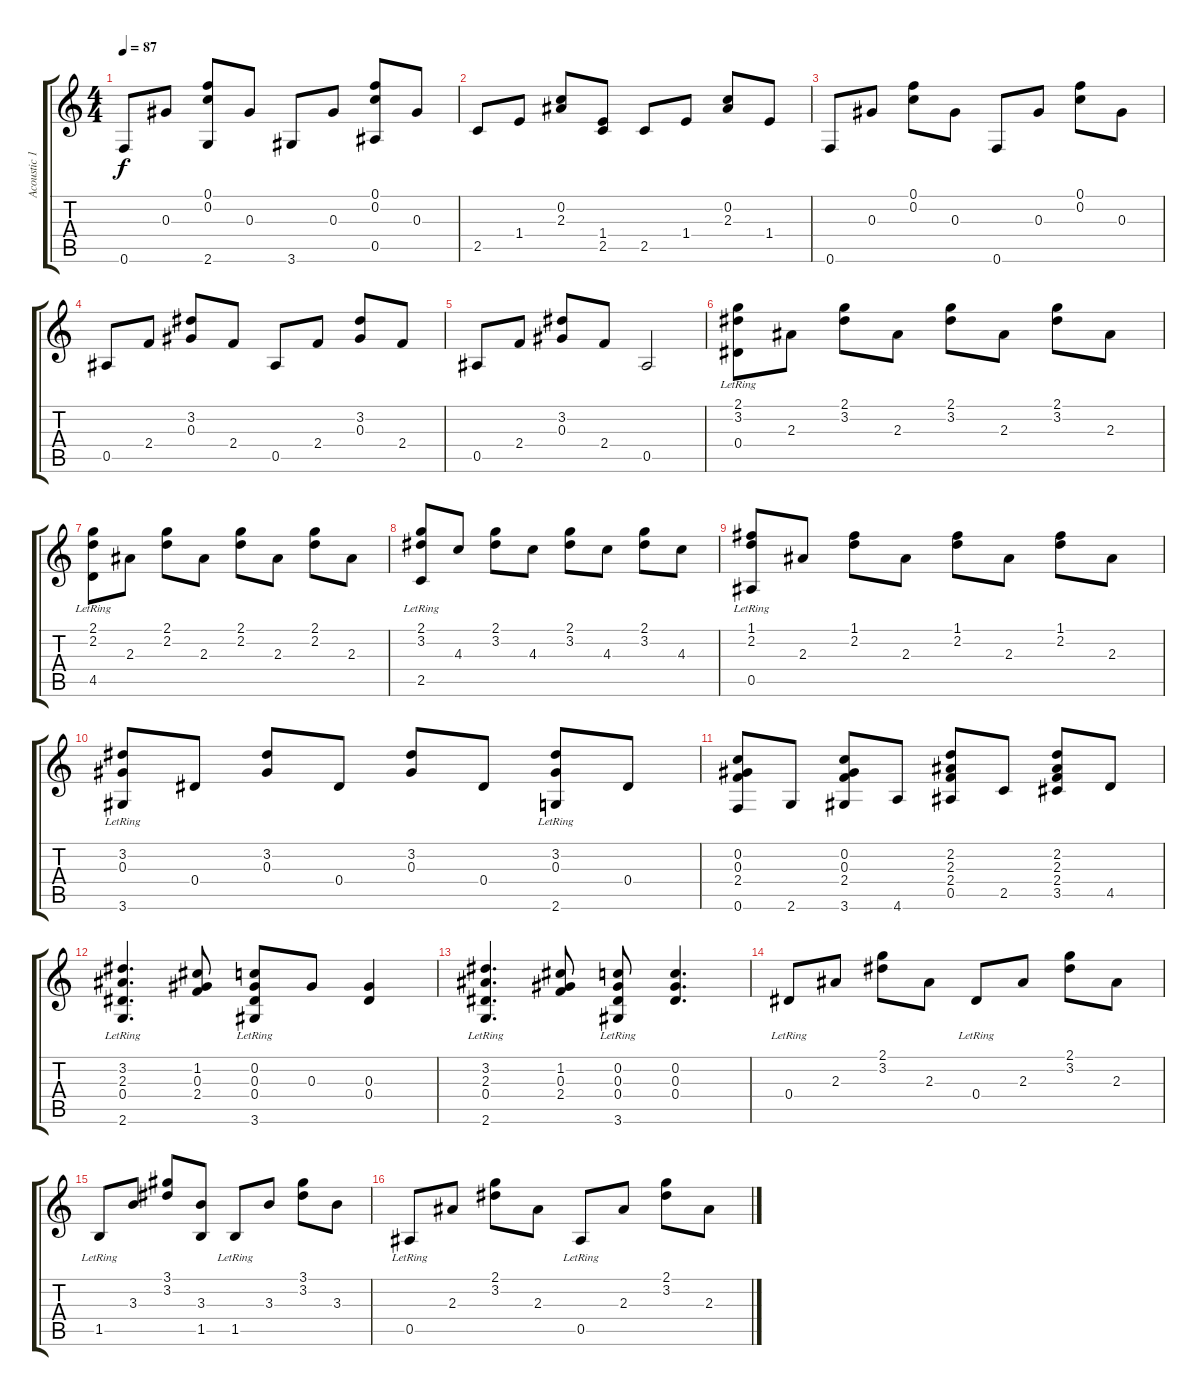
\track ("Acoustic 1" "Acoustic 1") {instrument acousticguitarsteel}
\staff {score tabs}
\tuning (F4 C4 Ab3 Eb3 Bb2 F2) {hide}
\ts (4 4)
\tempo 87
\clef g2
\ks c
0.6.8{dy f} 0.3.8 (0.1 0.2 2.6).8 0.3.8 3.6.8 0.3.8 (0.1 0.2 0.5).8 0.3.8 |
2.5.8 1.4.8 (0.2 2.3).8 (1.4 2.5).8 2.5.8 1.4.8 (0.2 2.3).8 1.4.8 |
0.6.8 0.3.8 (0.1 0.2).8 0.3.8 0.6.8 0.3.8 (0.1 0.2).8 0.3.8 |
0.5.8 2.4.8 (3.2 0.3).8 2.4.8 0.5.8 2.4.8 (3.2 0.3).8 2.4.8 |
0.5.8 2.4.8 (3.2 0.3).8 2.4.8 0.5.2 |
(2.1 3.2 0.4{lr}).8 2.3.8 (2.1 3.2).8 2.3.8 (2.1 3.2).8 2.3.8 (2.1 3.2).8 2.3.8 |
(2.1 2.2 4.5{lr}).8 2.3.8 (2.1 2.2).8 2.3.8 (2.1 2.2).8 2.3.8 (2.1 2.2).8 2.3.8 |
(2.1 3.2 2.5{lr}).8 4.3.8 (2.1 3.2).8 4.3.8 (2.1 3.2).8 4.3.8 (2.1 3.2).8 4.3.8 |
(1.1 2.2 0.5{lr}).8 2.3.8 (1.1 2.2).8 2.3.8 (1.1 2.2).8 2.3.8 (1.1 2.2).8 2.3.8 |
(3.2 0.3 3.6{lr}).8 0.4.8 (3.2 0.3).8 0.4.8 (3.2 0.3).8 0.4.8 (3.2 0.3 2.6{lr}).8 0.4.8 |
(0.2 0.3 2.4 0.6).8 2.6.8 (0.2 0.3 2.4 3.6).8 4.6.8 (2.2 2.3 2.4 0.5).8 2.5.8 (2.2 2.3 2.4 3.5).8 4.5.8 |
(3.2 2.3 0.4 2.6{lr}).4{d} (1.2 0.3 2.4).8 (0.2 0.3 0.4 3.6{lr}).8 0.3.8 (0.3 0.4).4 |
(3.2 2.3 0.4 2.6{lr}).4{d} (1.2 0.3 2.4).8 (0.2 0.3 0.4 3.6{lr}).8 (0.2 0.3 0.4).4{d} |
0.4{lr}.8 2.3.8 (2.1 3.2).8 2.3.8 0.4{lr}.8 2.3.8 (2.1 3.2).8 2.3.8 |
1.5{lr}.8 3.3.8 (3.1 3.2).8 (3.3 1.5).8 1.5{lr}.8 3.3.8 (3.1 3.2).8 3.3.8 |
0.5{lr}.8 2.3.8 (2.1 3.2).8 2.3.8 0.5{lr}.8 2.3.8 (2.1 3.2).8 2.3.8
